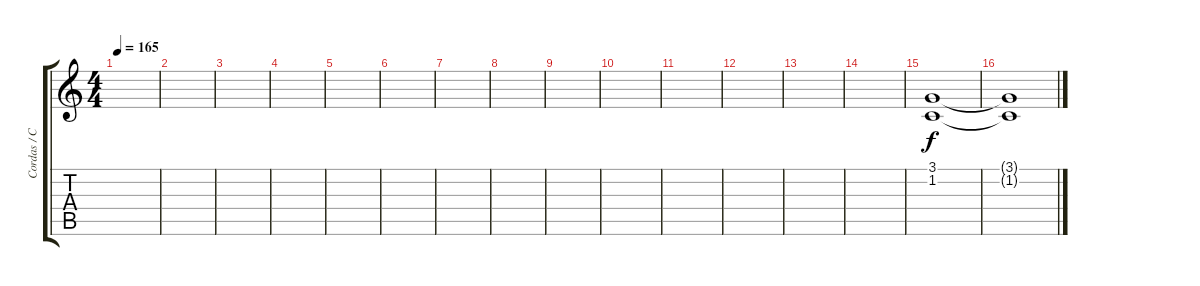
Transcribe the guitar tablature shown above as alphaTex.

\track ("Cordas / Cello" "Cordas / C") {instrument stringensemble1}
\staff {score tabs}
\tuning (E4 B3 G3 D3 A2 E2) {hide}
\ts (4 4)
\tempo 165
\clef g2
\ks c
|
|
|
|
|
|
|
|
|
|
|
|
|
|
(3.1 1.2).1 |
(3.1{t} 1.2{t}).1
